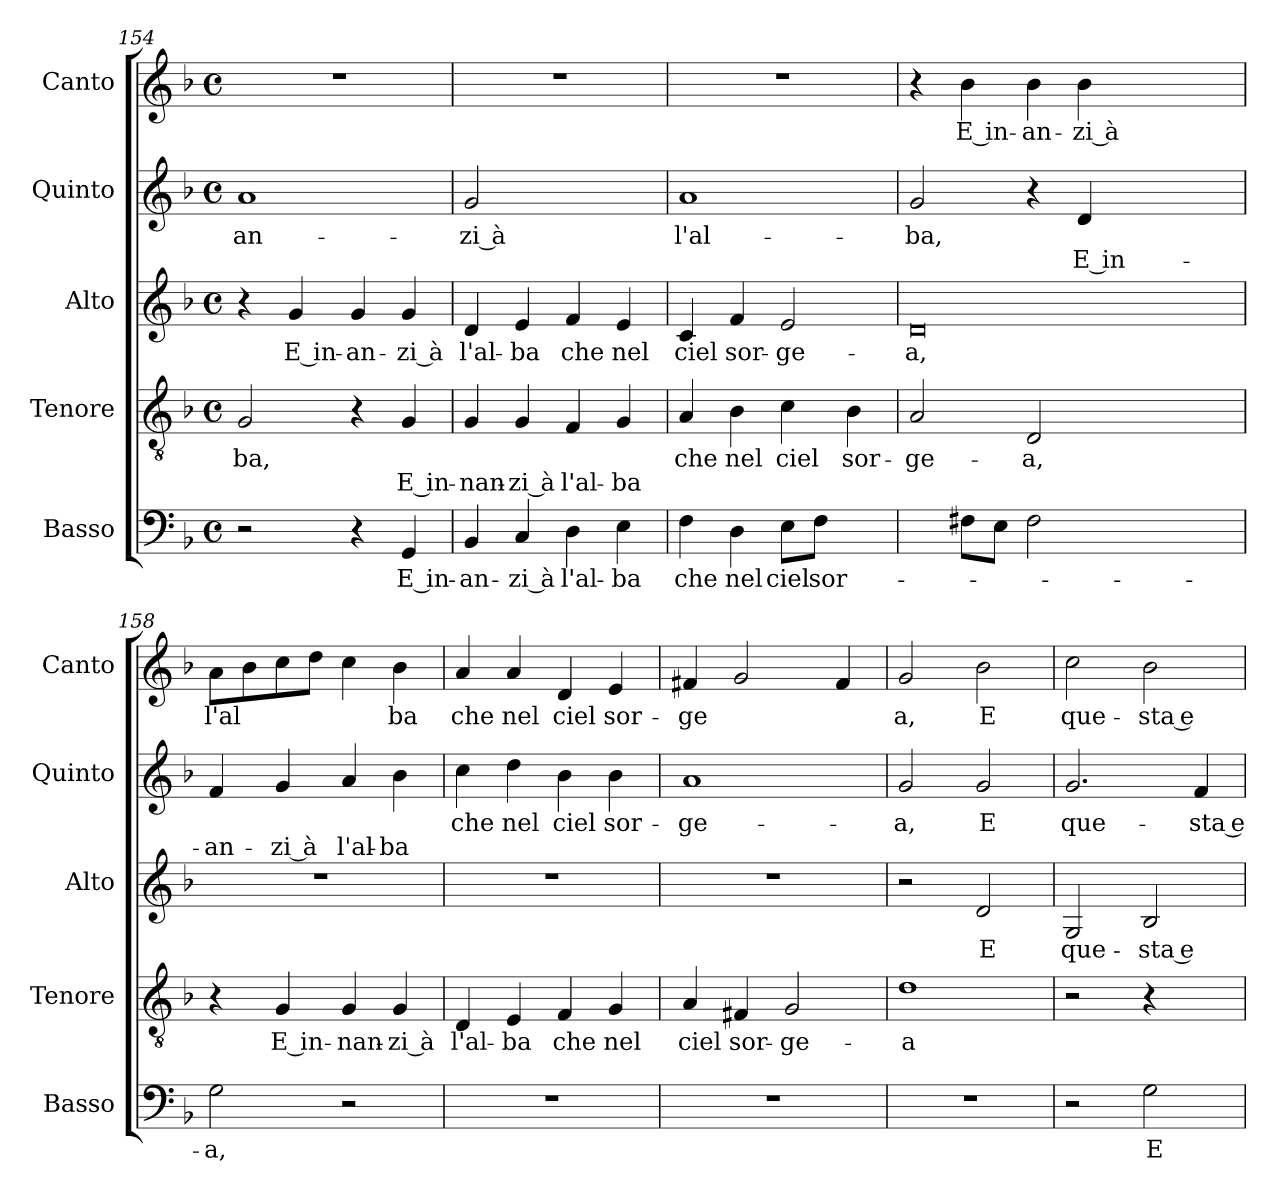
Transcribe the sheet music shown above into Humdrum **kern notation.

**kern	**text	**kern	**text	**text	**kern	**text	**kern	**text	**text	**kern	**text
*part5	*part5	*part4	*part4	*part4	*part3	*part3	*part2	*part2	*part2	*part1	*part1
*staff5	*staff5	*staff4	*staff4	*staff4	*staff3	*staff3	*staff2	*staff2	*staff2	*staff1	*staff1
*I"Basso	*	*I"Tenore	*	*	*I"Alto	*	*I"Quinto	*	*	*I"Canto	*
*I'Basso	*	*I'Tenore	*	*	*I'Alto	*	*I'Quinto	*	*	*I'Canto	*
*clefF4	*	*clefGv2	*	*	*clefG2	*	*clefG2	*	*	*clefG2	*
*k[b-]	*	*k[b-]	*	*	*k[b-]	*	*k[b-]	*	*	*k[b-]	*
*F:	*	*F:	*	*	*F:	*	*F:	*	*	*F:	*
*M4/4	*	*M4/4	*	*	*M4/4	*	*M4/4	*	*	*M4/4	*
*met(c)	*	*met(c)	*	*	*met(c)	*	*met(c)	*	*	*met(c)	*
=154	=154	=154	=154	=154	=154	=154	=154	=154	=154	=154	=154
!	!	!	!LO:LY:b	!	!	!	!	!LO:LY:b	!	!	!
2r	.	2G/	-ba,	.	4r	.	1a	-an-	.	1r	.
!	!	!	!	!	!	!LO:LY:b	!	!	!	!	!
.	.	.	.	.	4g/	E in-	.	.	.	.	.
!	!	!	!	!	!	!LO:LY:b	!	!	!	!	!
4r	.	4r	.	.	4g/	-an-	.	.	.	.	.
!	!LO:LY:b	!	!	!LO:LY:b	!	!LO:LY:b	!	!	!	!	!
4GG/	E in-	4G/	.	E in-	4g/	-zi à	.	.	.	.	.
=155	=155	=155	=155	=155	=155	=155	=155	=155	=155	=155	=155
!	!LO:LY:b	!	!	!LO:LY:b	!	!LO:LY:b	!	!LO:LY:b	!	!	!
4BB-/	-an-	4G/	.	-nan-	4d/	l'al-	2g/	-zi à	.	1r	.
!	!LO:LY:b	!	!	!LO:LY:b	!	!LO:LY:b	!	!	!	!	!
4C/	-zi à	4G/	.	-zi à	4e/	-ba	.	.	.	.	.
!	!LO:LY:b	!	!	!LO:LY:b	!	!LO:LY:b	!	!	!	!	!
4D\	l'al-	4F/	.	l'al-	4f/	che	2ryy	.	.	.	.
!	!LO:LY:b	!	!	!LO:LY:b	!	!LO:LY:b	!	!	!	!	!
4E\	-ba	4G/	.	-ba	4e/	nel	.	.	.	.	.
!!LO:LB:g=z
=156	=156	=156	=156	=156	=156	=156	=156	=156	=156	=156	=156
!	!LO:LY:b	!	!LO:LY:b	!	!	!LO:LY:b	!	!LO:LY:b	!	!	!
4F\	che	4A/	che	.	4c/	ciel	1a	l'al-	.	1r	.
!	!LO:LY:b	!	!LO:LY:b	!	!	!LO:LY:b	!	!	!	!	!
4D\	nel	4B-\	nel	.	4f/	sor-	.	.	.	.	.
!	!LO:LY:b	!	!LO:LY:b	!	!	!LO:LY:b	!	!	!	!	!
8E\L	ciel	4c\	ciel	.	2e/	-ge-	.	.	.	.	.
!	!LO:LY:b	!	!	!	!	!	!	!	!	!	!
8F\J	sor-	.	.	.	.	.	.	.	.	.	.
!	!LO:LY:b	!	!LO:LY:b	!	!	!	!	!	!	!	!
[4G\yy	-ge-	4B-\	sor-	.	.	.	.	.	.	.	.
!!LO:PB:g=z
=157	=157	=157	=157	=157	=157	=157	=157	=157	=157	=157	=157
!	!	!	!LO:LY:b	!	!	!LO:LY:b	!	!LO:LY:b	!	!	!
4G\yy]	.	2A/	-ge-	.	0d	-a,	2g/	-ba,	.	4r	.
!	!	!	!	!	!	!	!	!	!	!	!LO:LY:b
8F#X\L	.	.	.	.	.	.	.	.	.	4b-\	E in-
8E\J	.	.	.	.	.	.	.	.	.	.	.
!	!	!	!LO:LY:b	!	!	!	!	!	!	!	!LO:LY:b
2F#i\	.	2D/	-a,	.	.	.	4r	.	.	4b-\	-an-
!	!	!	!	!	!	!	!	!	!LO:LY:b	!	!LO:LY:b
.	.	.	.	.	.	.	4d/	.	E in-	4b-\	-zi à
1ryy	.	1ryy	.	.	.	.	1ryy	.	.	1ryy	.
=158	=158	=158	=158	=158	=158	=158	=158	=158	=158	=158	=158
!	!LO:LY:b	!	!	!	!	!	!	!	!LO:LY:b	!	!LO:LY:b
2G\	-a,	4r	.	.	1r	.	4f/	.	-an-	8a\L	l'al
.	.	.	.	.	.	.	.	.	.	8b-\	.
!	!	!	!LO:LY:b	!	!	!	!	!	!LO:LY:b	!	!
.	.	4G/	E in-	.	.	.	4g/	.	-zi à	8cc\	.
.	.	.	.	.	.	.	.	.	.	8dd\J	.
!	!	!	!LO:LY:b	!	!	!	!	!	!LO:LY:b	!	!
2r	.	4G/	-nan-	.	.	.	4a/	.	l'al-	4cc\	.
!	!	!	!LO:LY:b	!	!	!	!	!	!LO:LY:b	!	!LO:LY:b
.	.	4G/	-zi à	.	.	.	4b-\	.	-ba	4b-\	ba
=159	=159	=159	=159	=159	=159	=159	=159	=159	=159	=159	=159
!	!	!	!LO:LY:b	!	!	!	!	!LO:LY:b	!	!	!LO:LY:b
1r	.	4D/	l'al-	.	1r	.	4cc\	che	.	4a/	che
!	!	!	!LO:LY:b	!	!	!	!	!LO:LY:b	!	!	!LO:LY:b
.	.	4E/	-ba	.	.	.	4dd\	nel	.	4a/	nel
!	!	!	!LO:LY:b	!	!	!	!	!LO:LY:b	!	!	!LO:LY:b
.	.	4F/	che	.	.	.	4b-\	ciel	.	4d/	ciel
!	!	!	!LO:LY:b	!	!	!	!	!LO:LY:b	!	!	!LO:LY:b
.	.	4G/	nel	.	.	.	4b-\	sor-	.	4e/	sor-
=160	=160	=160	=160	=160	=160	=160	=160	=160	=160	=160	=160
!	!	!	!LO:LY:b	!	!	!	!	!LO:LY:b	!	!	!LO:LY:b
1r	.	4A/	ciel	.	1r	.	1a	-ge-	.	4f#X/	-ge
!	!	!	!LO:LY:b	!	!	!	!	!	!	!	!
.	.	4F#X/	sor-	.	.	.	.	.	.	2g/	.
!	!	!	!LO:LY:b	!	!	!	!	!	!	!	!
.	.	2G/	-ge-	.	.	.	.	.	.	.	.
.	.	.	.	.	.	.	.	.	.	4f#i/	.
=161	=161	=161	=161	=161	=161	=161	=161	=161	=161	=161	=161
!	!	!	!LO:LY:b	!	!	!	!	!LO:LY:b	!	!	!LO:LY:b
1r	.	1d	-a	.	2r	.	2g/	-a,	.	2g/	a,
!	!	!	!	!	!	!LO:LY:b	!	!LO:LY:b	!	!	!LO:LY:b
.	.	.	.	.	2d/	E	2g/	E	.	2b-\	E
!!LO:LB:g=z
=162	=162	=162	=162	=162	=162	=162	=162	=162	=162	=162	=162
!	!	!	!	!	!	!LO:LY:b	!	!LO:LY:b	!	!	!LO:LY:b
2r	.	2r	.	.	2G/	que-	2.g/	que-	.	2cc\	que-
!	!LO:LY:b	!	!	!	!	!LO:LY:b	!	!	!	!	!LO:LY:b
2G\	E	4r	.	.	2B-/	-sta e	.	.	.	2b-\	-sta e
!	!	!	!LO:LY:b	!	!	!	!	!LO:LY:b	!	!	!
.	.	[4G/yy	E__	.	.	.	4f/	-sta e	.	.	.
=	=	=	=	=	=	=	=	=	=	=	=
*-	*-	*-	*-	*-	*-	*-	*-	*-	*-	*-	*-
